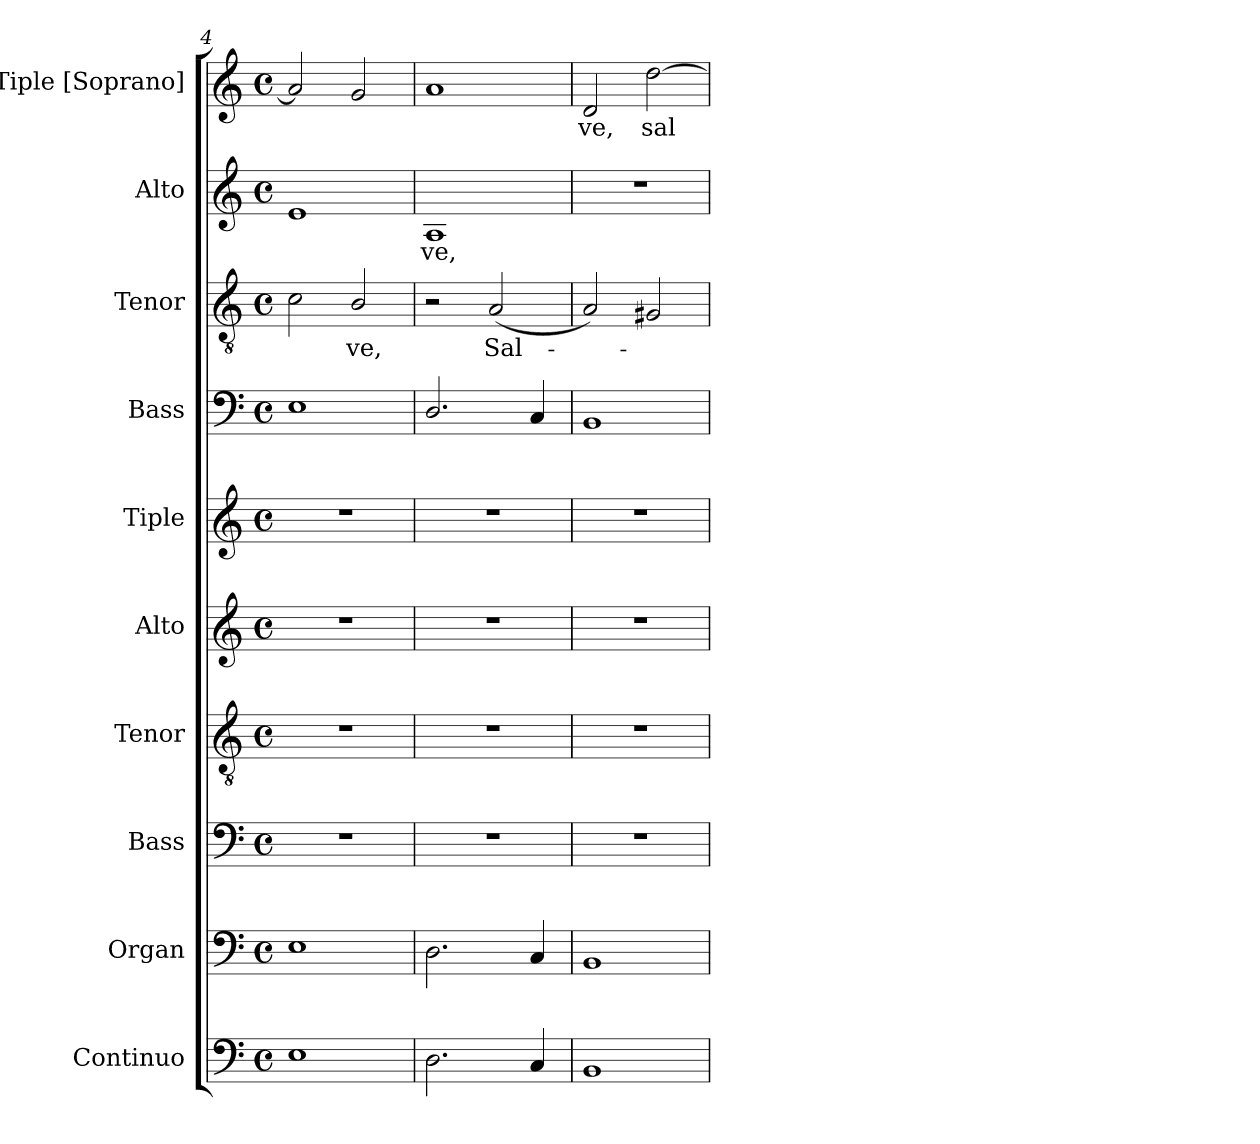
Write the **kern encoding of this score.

**kern	**kern	**kern	**kern	**kern	**kern	**kern	**kern	**text	**kern	**text	**kern	**text
*part10	*part9	*part8	*part7	*part6	*part5	*part4	*part3	*part3	*part2	*part2	*part1	*part1
*staff10	*staff9	*staff8	*staff7	*staff6	*staff5	*staff4	*staff3	*staff3	*staff2	*staff2	*staff1	*staff1
*I"Continuo	*I"Organ	*I"Bass	*I"Tenor	*I"Alto	*I"Tiple	*I"Bass	*I"Tenor	*	*I"Alto	*	*I"Tiple [Soprano]	*
*I'Cont.	*I'Org.	*I'B.	*I'T.	*I'A.	*	*I'B.	*I'T.	*	*I'A.	*	*I'S.	*
*clefF4	*clefF4	*clefF4	*clefGv2	*clefG2	*clefG2	*clefF4	*clefGv2	*	*clefG2	*	*clefG2	*
*	*	*	*ITrd7c12	*	*	*	*ITrd7c12	*	*	*	*	*
*k[]	*k[]	*k[]	*k[]	*k[]	*k[]	*k[]	*k[]	*	*k[]	*	*k[]	*
*C:	*C:	*C:	*C:	*C:	*C:	*C:	*C:	*	*C:	*	*C:	*
*M4/4	*M4/4	*M4/4	*M4/4	*M4/4	*M4/4	*M4/4	*M4/4	*	*M4/4	*	*M4/4	*
*met(c)	*met(c)	*met(c)	*met(c)	*met(c)	*met(c)	*met(c)	*met(c)	*	*met(c)	*	*met(c)	*
=4	=4	=4	=4	=4	=4	=4	=4	=4	=4	=4	=4	=4
1Ei	1Ei	1r	1r	1r	1r	1Ei	2Ci\	.	1ei	.	2ai/]	.
!	!	!	!	!	!	!	!	!LO:LY:b:color=#000000	!	!	!	!
.	.	.	.	.	.	.	2BBi/	-ve,	.	.	2gi/	.
=5	=5	=5	=5	=5	=5	=5	=5	=5	=5	=5	=5	=5
!	!	!	!	!	!	!	!	!	!	!LO:LY:b:color=#000000	!	!
2.Di\	2.Di\	1r	1r	1r	1r	2.Di/	2r	.	1Ai	-ve,	1ai	.
!	!	!	!	!	!	!	!	!LO:LY:b:color=#000000	!	!	!	!
.	.	.	.	.	.	.	(2AAi/	Sal-	.	.	.	.
4Ci/	4Ci/	.	.	.	.	4Ci/	.	.	.	.	.	.
=6	=6	=6	=6	=6	=6	=6	=6	=6	=6	=6	=6	=6
!	!	!	!	!	!	!	!	!	!	!	!	!LO:LY:b:color=#000000
1BBi	1BBi	1r	1r	1r	1r	1BBi	2AAi/)	.	1r	.	2di/	-ve,
!	!	!	!	!	!	!	!	!	!	!	!	!LO:LY:b:color=#000000
.	.	.	.	.	.	.	2GG#Xi/	.	.	.	[2ddi\	sal-
=	=	=	=	=	=	=	=	=	=	=	=	=
*-	*-	*-	*-	*-	*-	*-	*-	*-	*-	*-	*-	*-
